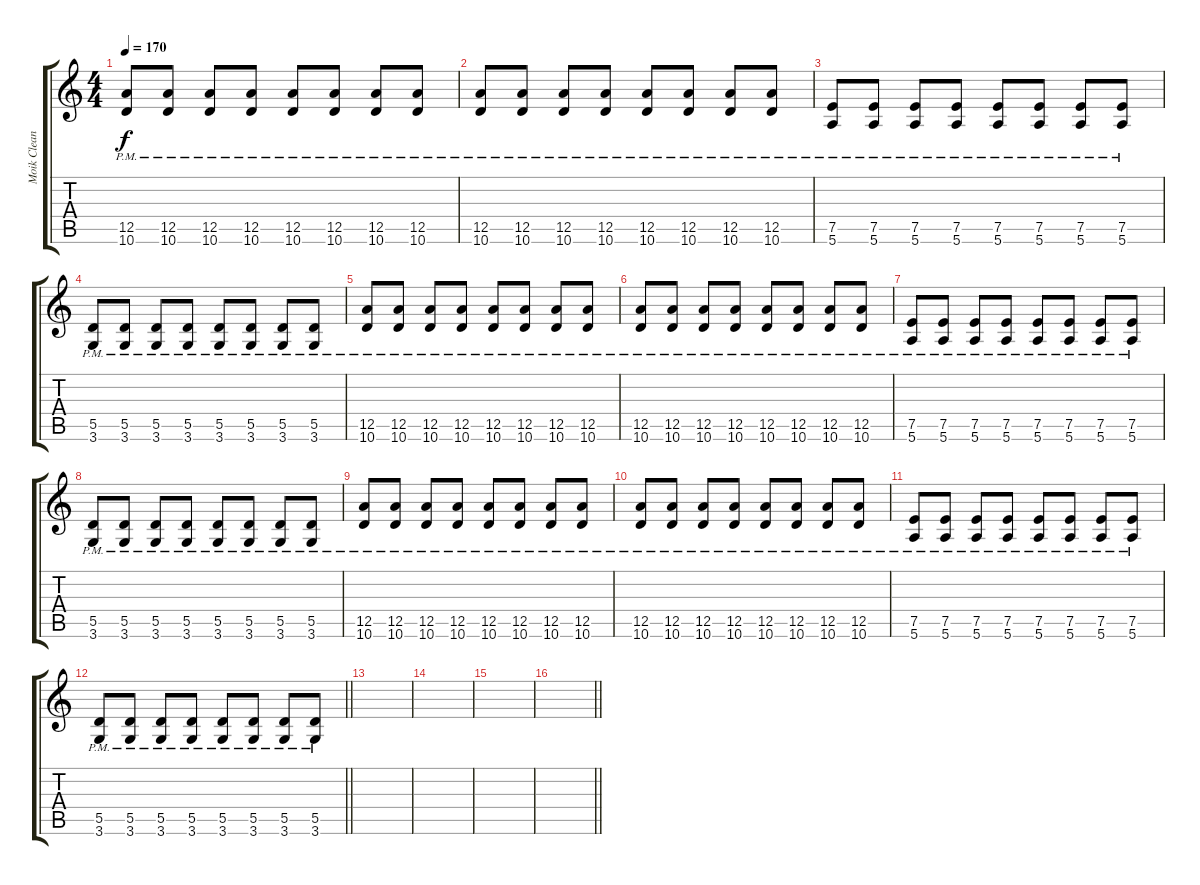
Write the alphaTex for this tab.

\track ("Moik Clean" "Moik Clean") {instrument electricguitarclean}
\staff {score tabs}
\tuning (E4 B3 G3 D3 A2 E2) {hide}
\ts (4 4)
\tempo 170
\clef g2
\ks c
(12.5{pm} 10.6{pm}).8{dy f} (12.5{pm} 10.6{pm}).8 (12.5{pm} 10.6{pm}).8 (12.5{pm} 10.6{pm}).8 (12.5{pm} 10.6{pm}).8 (12.5{pm} 10.6{pm}).8 (12.5{pm} 10.6{pm}).8 (12.5{pm} 10.6{pm}).8 |
(12.5{pm} 10.6{pm}).8 (12.5{pm} 10.6{pm}).8 (12.5{pm} 10.6{pm}).8 (12.5{pm} 10.6{pm}).8 (12.5{pm} 10.6{pm}).8 (12.5{pm} 10.6{pm}).8 (12.5{pm} 10.6{pm}).8 (12.5{pm} 10.6{pm}).8 |
(7.5{pm} 5.6{pm}).8 (7.5{pm} 5.6{pm}).8 (7.5{pm} 5.6{pm}).8 (7.5{pm} 5.6{pm}).8 (7.5{pm} 5.6{pm}).8 (7.5{pm} 5.6{pm}).8 (7.5{pm} 5.6{pm}).8 (7.5{pm} 5.6{pm}).8 |
(5.5{pm} 3.6{pm}).8 (5.5{pm} 3.6{pm}).8 (5.5{pm} 3.6{pm}).8 (5.5{pm} 3.6{pm}).8 (5.5{pm} 3.6{pm}).8 (5.5{pm} 3.6{pm}).8 (5.5{pm} 3.6{pm}).8 (5.5{pm} 3.6{pm}).8 |
(12.5{pm} 10.6{pm}).8 (12.5{pm} 10.6{pm}).8 (12.5{pm} 10.6{pm}).8 (12.5{pm} 10.6{pm}).8 (12.5{pm} 10.6{pm}).8 (12.5{pm} 10.6{pm}).8 (12.5{pm} 10.6{pm}).8 (12.5{pm} 10.6{pm}).8 |
(12.5{pm} 10.6{pm}).8 (12.5{pm} 10.6{pm}).8 (12.5{pm} 10.6{pm}).8 (12.5{pm} 10.6{pm}).8 (12.5{pm} 10.6{pm}).8 (12.5{pm} 10.6{pm}).8 (12.5{pm} 10.6{pm}).8 (12.5{pm} 10.6{pm}).8 |
(7.5{pm} 5.6{pm}).8 (7.5{pm} 5.6{pm}).8 (7.5{pm} 5.6{pm}).8 (7.5{pm} 5.6{pm}).8 (7.5{pm} 5.6{pm}).8 (7.5{pm} 5.6{pm}).8 (7.5{pm} 5.6{pm}).8 (7.5{pm} 5.6{pm}).8 |
(5.5{pm} 3.6{pm}).8 (5.5{pm} 3.6{pm}).8 (5.5{pm} 3.6{pm}).8 (5.5{pm} 3.6{pm}).8 (5.5{pm} 3.6{pm}).8 (5.5{pm} 3.6{pm}).8 (5.5{pm} 3.6{pm}).8 (5.5{pm} 3.6{pm}).8 |
(12.5{pm} 10.6{pm}).8 (12.5{pm} 10.6{pm}).8 (12.5{pm} 10.6{pm}).8 (12.5{pm} 10.6{pm}).8 (12.5{pm} 10.6{pm}).8 (12.5{pm} 10.6{pm}).8 (12.5{pm} 10.6{pm}).8 (12.5{pm} 10.6{pm}).8 |
(12.5{pm} 10.6{pm}).8 (12.5{pm} 10.6{pm}).8 (12.5{pm} 10.6{pm}).8 (12.5{pm} 10.6{pm}).8 (12.5{pm} 10.6{pm}).8 (12.5{pm} 10.6{pm}).8 (12.5{pm} 10.6{pm}).8 (12.5{pm} 10.6{pm}).8 |
(7.5{pm} 5.6{pm}).8 (7.5{pm} 5.6{pm}).8 (7.5{pm} 5.6{pm}).8 (7.5{pm} 5.6{pm}).8 (7.5{pm} 5.6{pm}).8 (7.5{pm} 5.6{pm}).8 (7.5{pm} 5.6{pm}).8 (7.5{pm} 5.6{pm}).8 |
\barLineRight lightlight
(5.5{pm} 3.6{pm}).8 (5.5{pm} 3.6{pm}).8 (5.5{pm} 3.6{pm}).8 (5.5{pm} 3.6{pm}).8 (5.5{pm} 3.6{pm}).8 (5.5{pm} 3.6{pm}).8 (5.5{pm} 3.6{pm}).8 (5.5{pm} 3.6{pm}).8 |
|
|
|
\barLineRight lightlight
